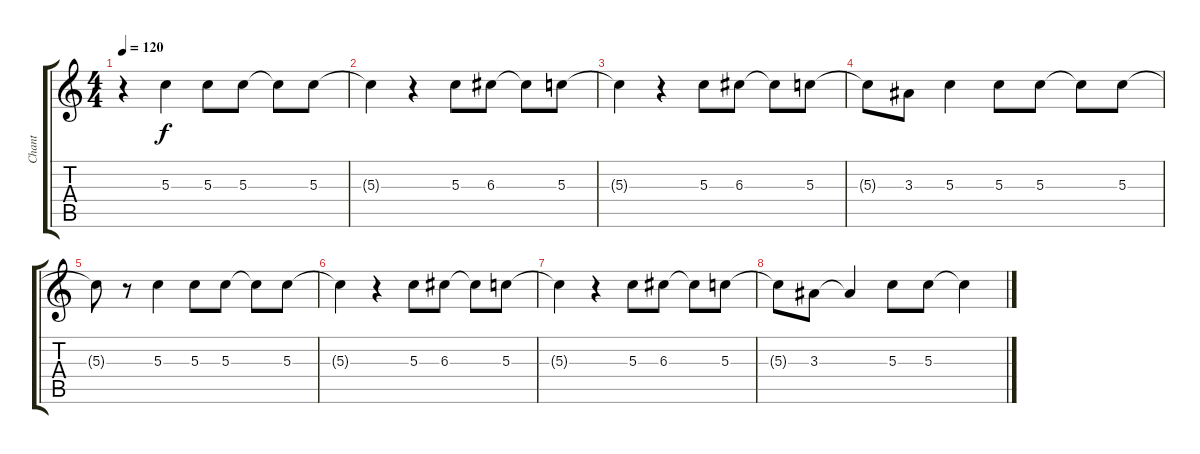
\track ("Chant" "Chant") {instrument contrabass}
\staff {score tabs}
\tuning (E4 B3 G3 D3 A2 E2) {hide}
\ts (4 4)
\tempo 120
\clef g2
\ks c
r.4{dy f volume 11} 5.3.4 5.3.8 5.3.8 5.3{t}.8 5.3.8 |
5.3{t}.4 r.4 5.3.8 6.3.8 6.3{t}.8 5.3.8 |
5.3{t}.4 r.4 5.3.8 6.3.8 6.3{t}.8 5.3.8 |
5.3{t}.8 3.3.8 5.3.4 5.3.8 5.3.8 5.3{t}.8 5.3.8 |
5.3{t}.8 r.8 5.3.4 5.3.8 5.3.8 5.3{t}.8 5.3.8 |
5.3{t}.4 r.4 5.3.8 6.3.8 6.3{t}.8 5.3.8 |
5.3{t}.4 r.4 5.3.8 6.3.8 6.3{t}.8 5.3.8 |
5.3{t}.8 3.3.8 3.3{t}.4 5.3.8 5.3.8 5.3{t}.4
